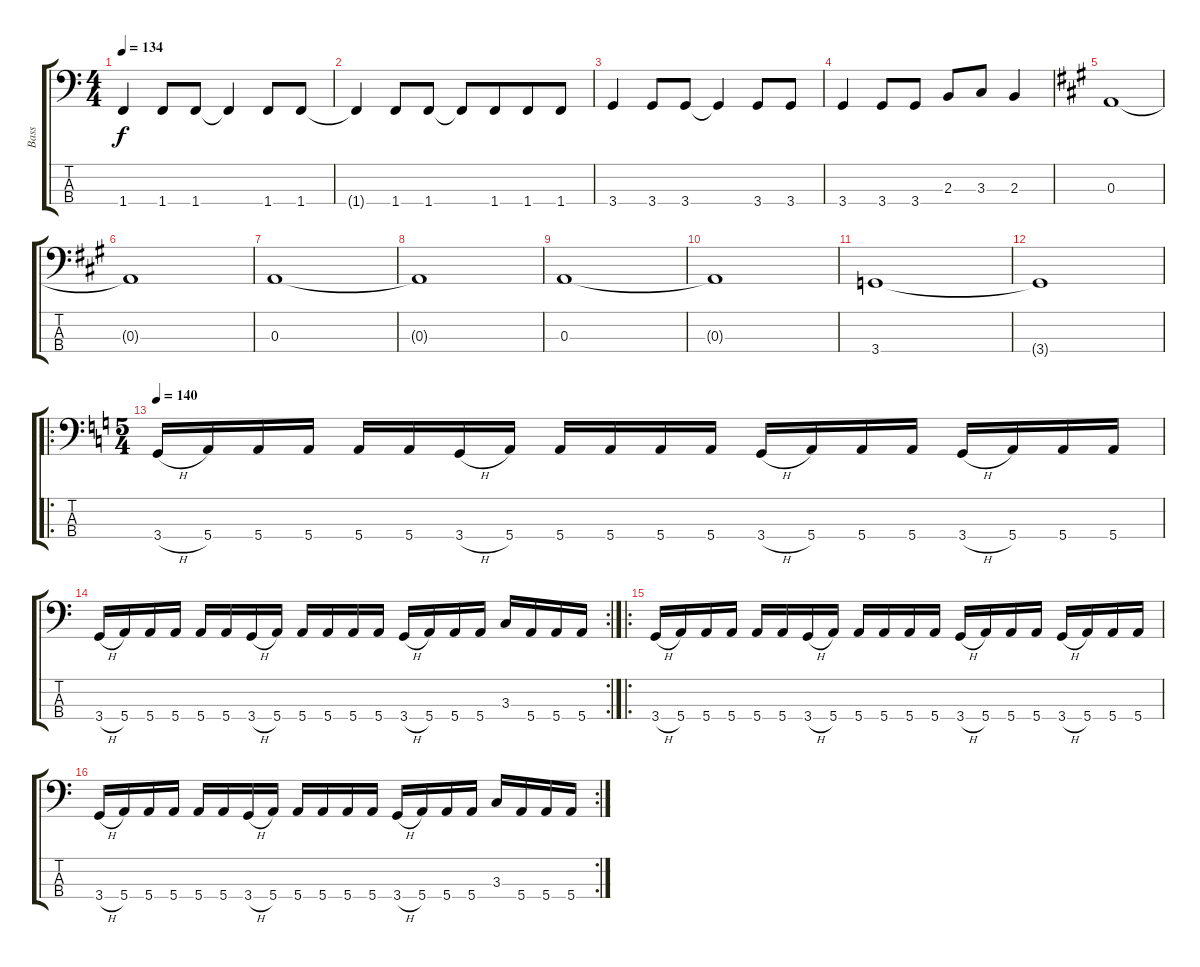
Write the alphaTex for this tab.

\track ("Bass" "Bass") {instrument electricbassfinger}
\staff {score tabs}
\tuning (G2 D2 A1 E1) {hide}
\ts (4 4)
\tempo 134
\clef f4
\ks c
1.4.4{dy f} 1.4.8 1.4.8 1.4{t}.4 1.4.8 1.4.8 |
1.4{t}.4 1.4.8 1.4.8 1.4{t}.8 1.4.8{beam merge} 1.4.8 1.4.8 |
3.4.4 3.4.8 3.4.8 3.4{t}.4 3.4.8 3.4.8 |
3.4.4 3.4.8 3.4.8 2.3.8 3.3.8 2.3.4 |
\ks a
0.3.1 |
0.3{t}.1 |
0.3.1 |
0.3{t}.1 |
0.3.1 |
0.3{t}.1 |
3.4.1 |
3.4{t}.1 |
\ro
\ts (5 4)
\tempo 140
\ks c
3.4{h}.16 5.4.16 5.4.16 5.4.16 5.4.16 5.4.16 3.4{h}.16 5.4.16 5.4.16 5.4.16 5.4.16 5.4.16 3.4{h}.16 5.4.16 5.4.16 5.4.16 3.4{h}.16 5.4.16 5.4.16 5.4.16 |
\rc 2
3.4{h}.16 5.4.16 5.4.16 5.4.16 5.4.16 5.4.16 3.4{h}.16 5.4.16 5.4.16 5.4.16 5.4.16 5.4.16 3.4{h}.16 5.4.16 5.4.16 5.4.16 3.3.16 5.4.16 5.4.16 5.4.16 |
\ro
3.4{h}.16 5.4.16 5.4.16 5.4.16 5.4.16 5.4.16 3.4{h}.16 5.4.16 5.4.16 5.4.16 5.4.16 5.4.16 3.4{h}.16 5.4.16 5.4.16 5.4.16 3.4{h}.16 5.4.16 5.4.16 5.4.16 |
\rc 2
3.4{h}.16 5.4.16 5.4.16 5.4.16 5.4.16 5.4.16 3.4{h}.16 5.4.16 5.4.16 5.4.16 5.4.16 5.4.16 3.4{h}.16 5.4.16 5.4.16 5.4.16 3.3.16 5.4.16 5.4.16 5.4.16
